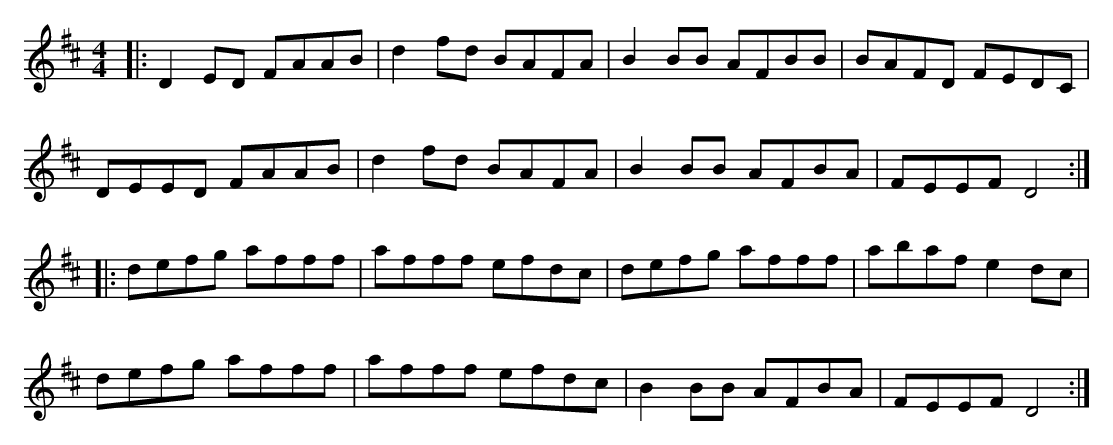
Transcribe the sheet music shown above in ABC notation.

X:1
M:4/4
K:D
|:D2 ED FAAB|d2 fd BAFA|B2 BB AFBB|BAFD FEDC|
DEED FAAB|d2 fd BAFA|B2 BB AFBA|FEEF D4:|
|:defg afff|afff efdc|defg afff|abaf e2 dc|
defg afff|afff efdc|B2 BB AFBA|FEEF D4:|
